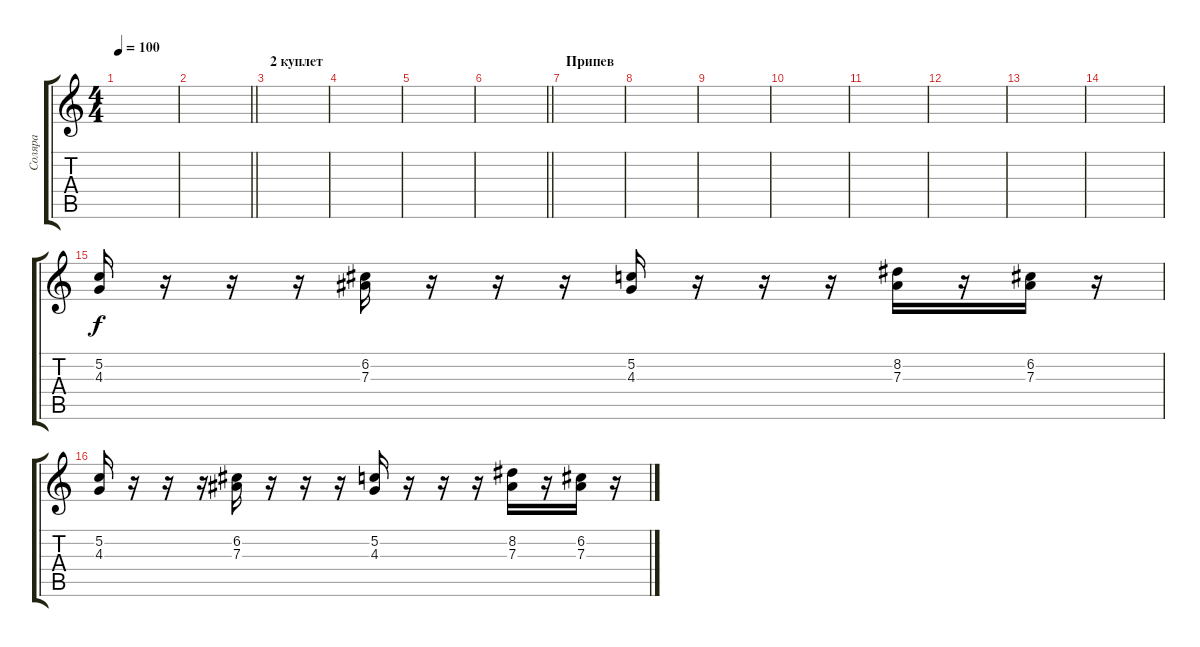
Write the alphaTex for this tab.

\track ("Соляра" "Соляра") {instrument overdrivenguitar}
\staff {score tabs}
\tuning (C4 G3 Eb3 Bb2 F2 C2) {hide}
\ts (4 4)
\tempo 100
\clef g2
\ks c
|
\barLineRight lightlight
|
\section ("" "2 куплет")
|
|
|
\barLineRight lightlight
|
\section ("" "Припев")
|
|
|
|
|
|
|
|
(5.2 4.3).16 r.16 r.16 r.16 (6.2 7.3).16 r.16 r.16 r.16 (5.2 4.3).16 r.16 r.16 r.16 (8.2 7.3).16 r.16 (6.2 7.3).16 r.16 |
(5.2 4.3).16 r.16 r.16 r.16 (6.2 7.3).16 r.16 r.16 r.16 (5.2 4.3).16 r.16 r.16 r.16 (8.2 7.3).16 r.16 (6.2 7.3).16 r.16
